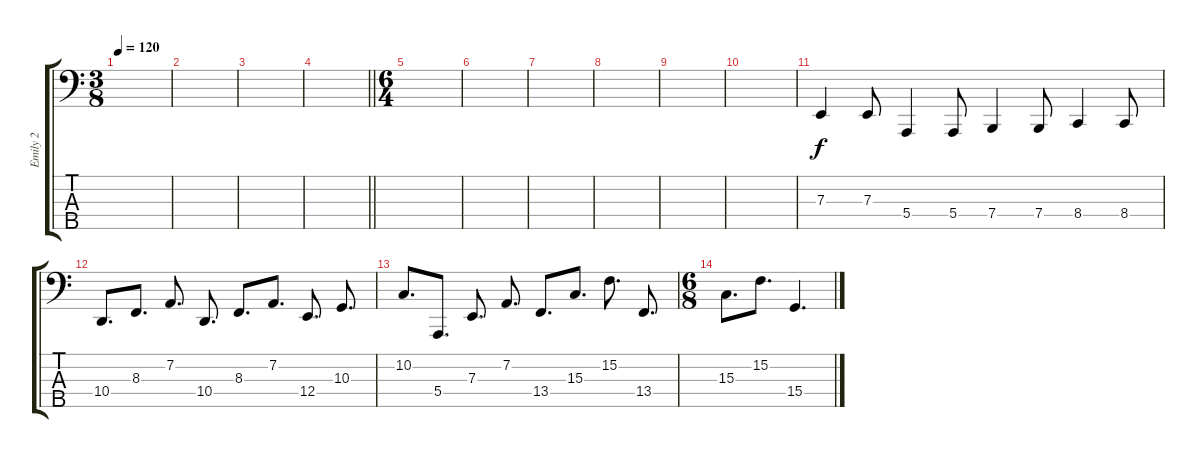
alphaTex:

\track ("Emily 2" "Emily 2") {instrument brightacousticpiano}
\staff {score tabs}
\tuning (G2 D2 A1 E1 B0) {hide}
\ts (3 8)
\tempo 120
\clef f4
\ks c
|
|
|
\barLineRight lightlight
|
\ts (6 4)
|
|
|
|
|
|
7.3.4 7.3.8 5.4.4 5.4.8 7.4.4 7.4.8 8.4.4 8.4.8 |
10.4.8{d} 8.3.8{d} 7.2.8{d} 10.4.8{d} 8.3.8{d} 7.2.8{d} 12.4.8{d} 10.3.8{d} |
10.2.8{d} 5.4.8{d} 7.3.8{d} 7.2.8{d} 13.4.8{d} 15.3.8{d} 15.2.8{d} 13.4.8{d} |
\ts (6 8)
15.3.8{d} 15.2.8{d} 15.4.4{d}
